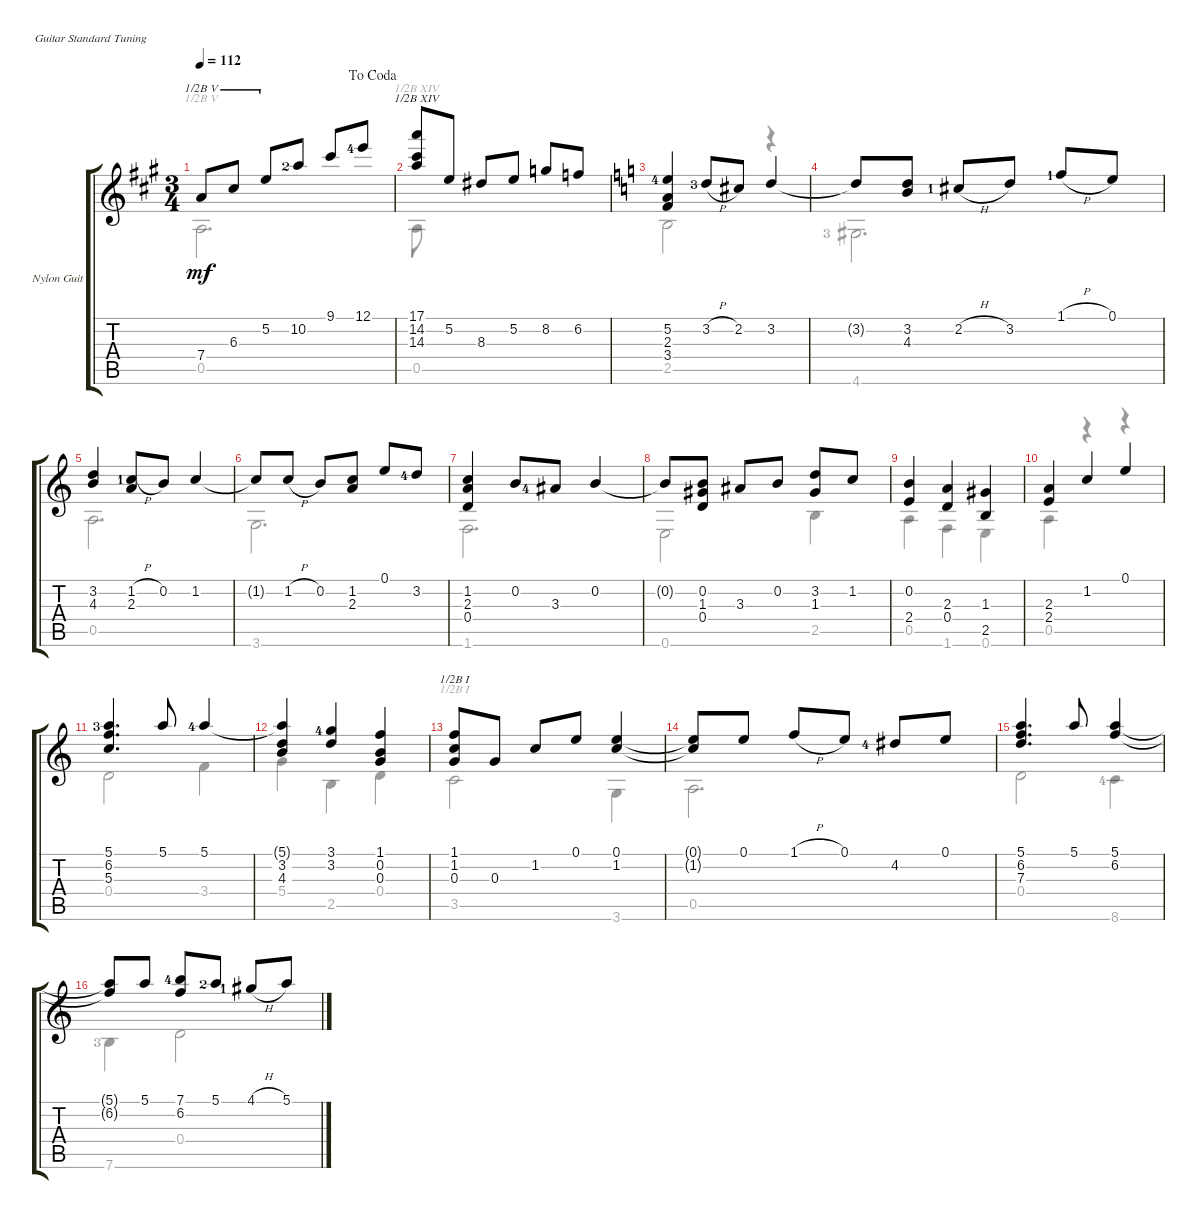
\defaultSystemsLayout 4
\bracketExtendMode groupsimilarinstruments
\firstSystemTrackNameOrientation horizontal
\otherSystemsTrackNameOrientation horizontal
\track ("Nylon Guitar" "Nylon Guit") {instrument acousticguitarsteel}
\staff {score tabs}
\tuning (E4 B3 G3 D3 A2 E2)
\voice
\ts (3 4)
\jump dacoda
\tempo 112
\clef g2
\ks a
7.4.8{dy mf barre (5 half)} 6.3.8{barre (5 half)} 5.2.8{barre (5 half)} 10.2{lf 3}.8 9.1.8 12.1{lf 5}.8 |
(17.1 14.2 14.3).8{barre (14 half)} 5.2.8 8.3.8 5.2.8 8.2.8 6.2.8 |
\ks aminor
(5.2{lf 5} 2.3 3.4).4 3.2{h lf 4}.8 2.2.8 3.2.4 |
3.2{t}.8 (3.2 4.3).8 2.2{h lf 2}.8 3.2.8 1.1{h lf 2}.8 0.1.8 |
(3.2 4.3).4 (2.3 1.2{h lf 2}).8 0.2.8 1.2.4 |
1.2{t}.8 1.2{h}.8 0.2.8 (1.2 2.3).8 0.1.8 3.2{lf 5}.8 |
(1.2 2.3 0.4).4 0.2.8 3.3{lf 5}.8 0.2.4 |
0.2{t}.8 (0.2 1.3 0.4).8 3.3.8 0.2.8 (3.2 1.3).8 1.2.8 |
(0.2 2.4).4 (2.3 0.4).4 (1.3 2.5).4 |
(2.3 2.4).4 1.2.4 0.1.4 |
(5.1{lf 4} 6.2 5.3).4{d} 5.1.8 5.1{lf 5}.4 |
(5.1{t} 3.2 4.3).4 (3.1{lf 5} 3.2).4 (1.1 0.2 0.3).4 |
(1.1 1.2 0.3).8{barre (1 half)} 0.3.8 1.2.8 0.1.8 (0.1 1.2).4 |
(1.2{t} 0.1{t}).8 0.1.8 1.1{h}.8 0.1.8 4.2{lf 5}.8 0.1.8 |
(5.1 6.2 7.3).4{d} 5.1.8 (5.1 6.2).4 |
(5.1{t} 6.2{t}).8 5.1.8 (7.1{lf 5} 6.2).8 5.1{lf 3}.8 4.1{h lf 2}.8 5.1.8
\voice
\clef g2
\ottava regular
\simile none
\ks a
0.5.2{d dy mf barre (5 half)} |
0.5.8{barre (14 half)} |
\ks aminor
2.5.2 r.4 |
4.6{lf 4}.2{d} |
0.5.2{d} |
3.6.2{d} |
1.6.2{d} |
0.6.2 2.5.4 |
0.5.4 1.6.4 0.6.4 |
0.5.4 r.4 r.4 |
0.4.2 3.4.4 |
5.4.4 2.5.4 0.4.4 |
3.5.2{barre (1 half)} 3.6.4 |
0.5.2{d} |
0.4.2 8.6{lf 5}.4 |
7.6{lf 4}.4 0.4.2
